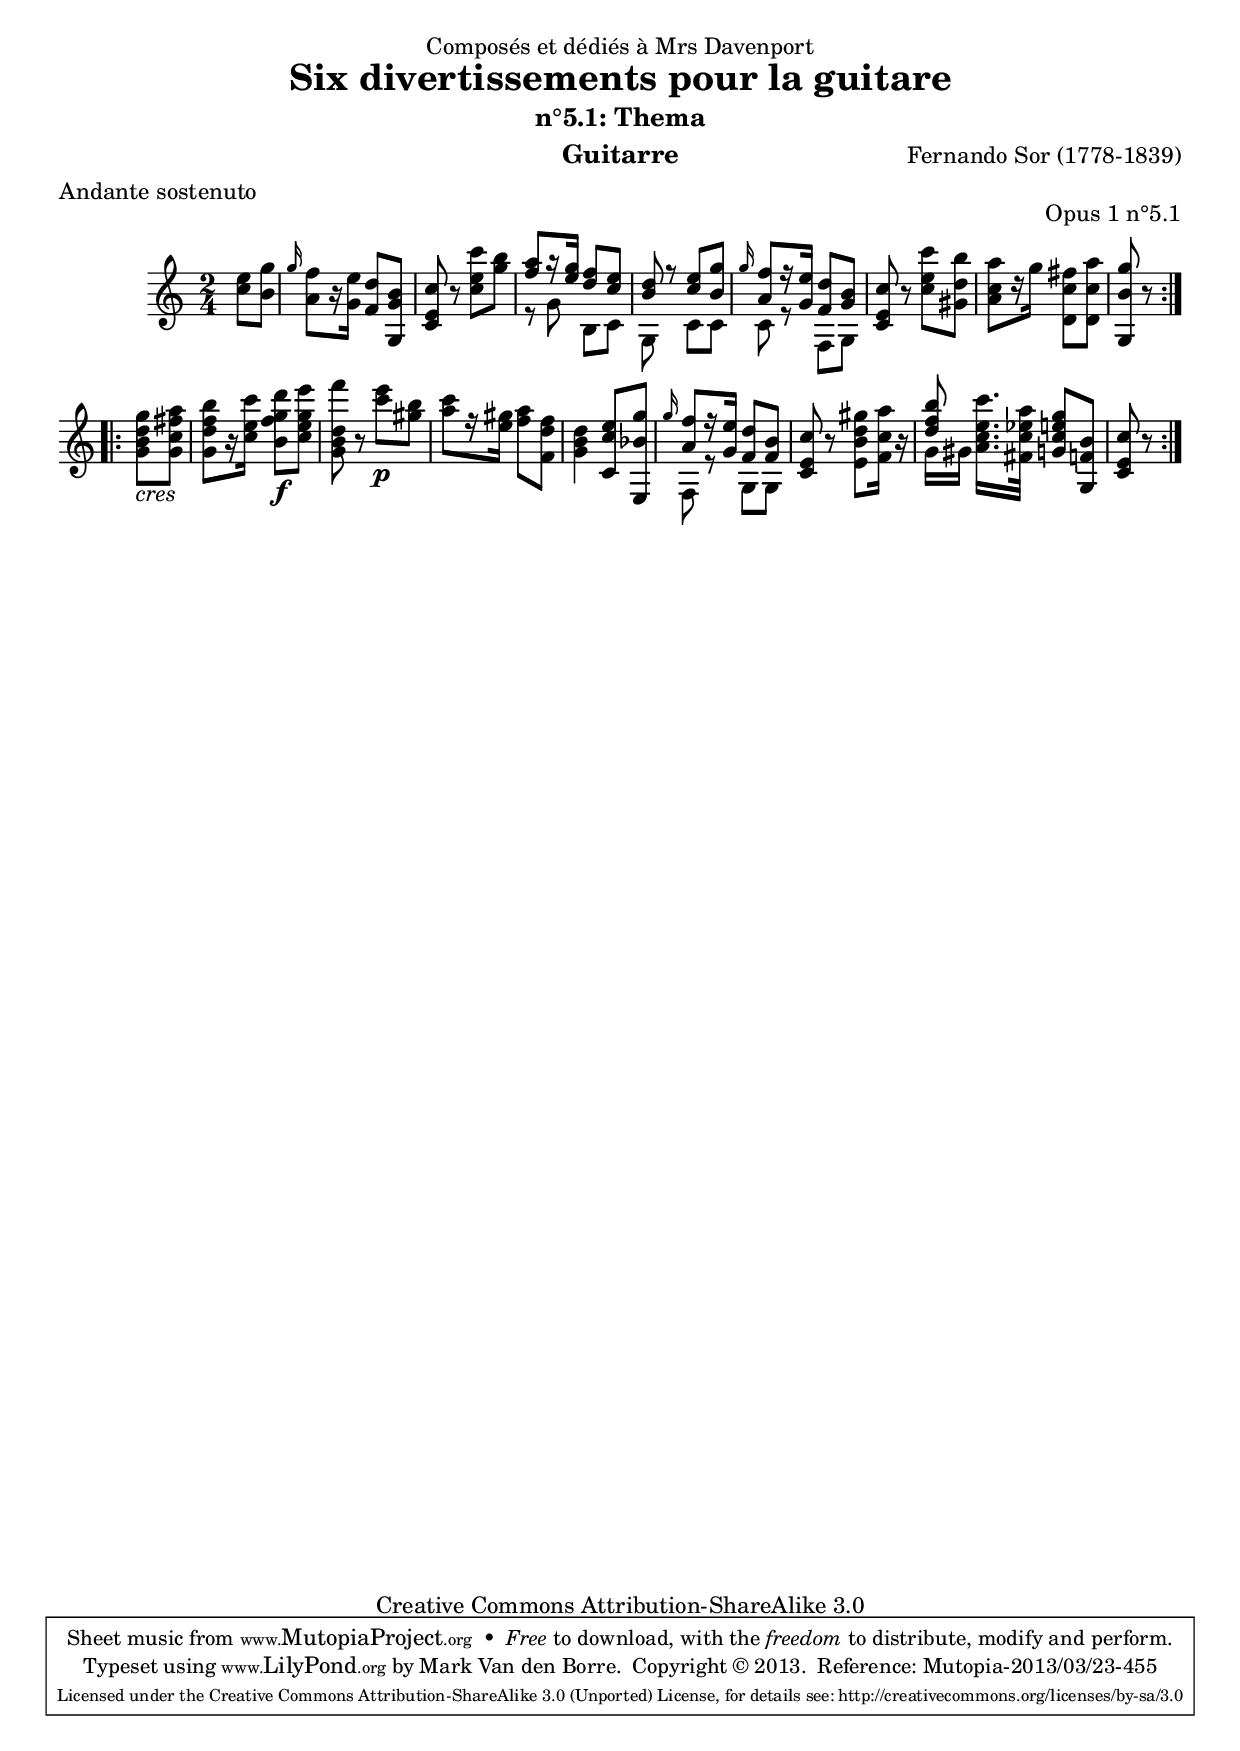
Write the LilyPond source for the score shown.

\version "2.16.1"
\header {
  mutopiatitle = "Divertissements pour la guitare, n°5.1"
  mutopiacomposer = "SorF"
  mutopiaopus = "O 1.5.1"
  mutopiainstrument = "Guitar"
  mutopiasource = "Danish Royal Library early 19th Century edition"
  date = "1820s"
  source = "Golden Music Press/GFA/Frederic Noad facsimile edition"
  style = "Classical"
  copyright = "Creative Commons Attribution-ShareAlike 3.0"
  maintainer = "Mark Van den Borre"
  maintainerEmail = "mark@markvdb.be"
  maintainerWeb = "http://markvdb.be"
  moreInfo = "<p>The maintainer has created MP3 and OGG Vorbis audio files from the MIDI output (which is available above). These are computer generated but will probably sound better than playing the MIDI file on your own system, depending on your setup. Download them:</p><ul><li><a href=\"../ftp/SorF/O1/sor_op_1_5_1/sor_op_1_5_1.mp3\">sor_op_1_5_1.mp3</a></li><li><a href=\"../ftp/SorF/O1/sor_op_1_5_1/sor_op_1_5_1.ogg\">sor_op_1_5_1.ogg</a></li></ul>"
  filename = "sor_op1_5_1.ly"
  dedication = "Composés et dédiés à Mrs Davenport"
  title = "Six divertissements pour la guitare"
  subtitle = "n°5.1: Thema"
  opus = "Opus 1 n°5.1"
  instrument = "Guitarre"
  meter = "Andante sostenuto"
  %subtitle = "5. Thema"
  composer = "Fernando Sor (1778-1839)"
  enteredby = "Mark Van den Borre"

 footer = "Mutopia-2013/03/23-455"
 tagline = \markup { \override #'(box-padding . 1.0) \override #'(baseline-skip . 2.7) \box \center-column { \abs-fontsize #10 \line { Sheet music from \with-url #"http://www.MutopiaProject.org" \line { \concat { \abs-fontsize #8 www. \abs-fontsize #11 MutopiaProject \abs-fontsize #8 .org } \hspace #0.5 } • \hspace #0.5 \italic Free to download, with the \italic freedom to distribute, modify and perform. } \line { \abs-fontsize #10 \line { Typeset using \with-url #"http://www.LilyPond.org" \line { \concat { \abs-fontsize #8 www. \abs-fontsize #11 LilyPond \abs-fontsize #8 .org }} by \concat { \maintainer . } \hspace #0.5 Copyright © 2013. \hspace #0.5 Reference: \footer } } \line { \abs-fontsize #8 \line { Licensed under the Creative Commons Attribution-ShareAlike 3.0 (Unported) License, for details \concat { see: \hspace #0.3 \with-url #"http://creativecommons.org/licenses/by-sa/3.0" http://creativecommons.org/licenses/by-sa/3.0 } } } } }
}

upperVoice =  \relative c' {
 \repeat volta 2 {
 \partial 4 <e' c>8 <g b,>|			%1
 \grace g16 <f a,>8[ r16 <e g,>] <d f,>8 <b g g,>|%slur between grace note and f missing
 <c e, c> r <c' e, c> <b g>|		%3
 \voiceOne <a f>[ r16 <g e>] <f d>8 <e c>|	%4 16th rest position too low
 <d b> r <e c> <g b,>|				%5
 \grace g16 <f a,>8[ r16 <e g,>] <d f,>8 <b g>|	%6
 \oneVoice <c e, c> r8 <c' e, c> <b d, gis,>|	%7
 <a c, a>[ r16 g] <fis c d,>8 <a c, d,>|	%8
 <g b, g,> r8 }

 \repeat volta 2 {
 <g d b g>_\markup {\italic cres} <a fis c g>| %9
 <b f d g,>[ r16 <c e, c>] <d g, f b,>8\f <e g, e c>|%10 facsimile says "f" instead of "F"
 <f d, b g> r <e c>\p <b gis>|		%11
 <c a>[ r16 <gis e>] <a f>8 <f d f,>|	%12
 <d b g>4 <e c c,>8 <g bes, e,,>|	%13
 \grace g16 \voiceOne <f a,>8[ r16 <e g,>] <d f,>8 <b f>|	%14
 \oneVoice <c e, c> r <gis' d b e,> <a c, f,>16 r|%15
 \voiceOne <b f d>8\noBeam \oneVoice <c e, c a>16. <a es c fis,>32 <g e c g>8 <b, f g,>|%16
 <c e, c> r }			%17
 
}

lowerVoice =  \relative c'' {
 \voiceTwo
 \partial 4 s4|	%1
 s2|			%2
 s2|			%3
 r8 g b, c|		%4
 g s c c|		%5
 c r f, g|		%6
 s2|			%7
 s|			%8
 s|			%9
 s|			%10
 s|			%11
 s|			%12
 s|			%13
 f8 r g g|		%14
 s2|			%15
 g'16 gis s4.|	%16
 s4			%17
}     

\score {
 \context Staff <<
  \time 2/4
  \upperVoice
  \lowerVoice
  >>
  \layout{}
  \midi{}
} 
				
